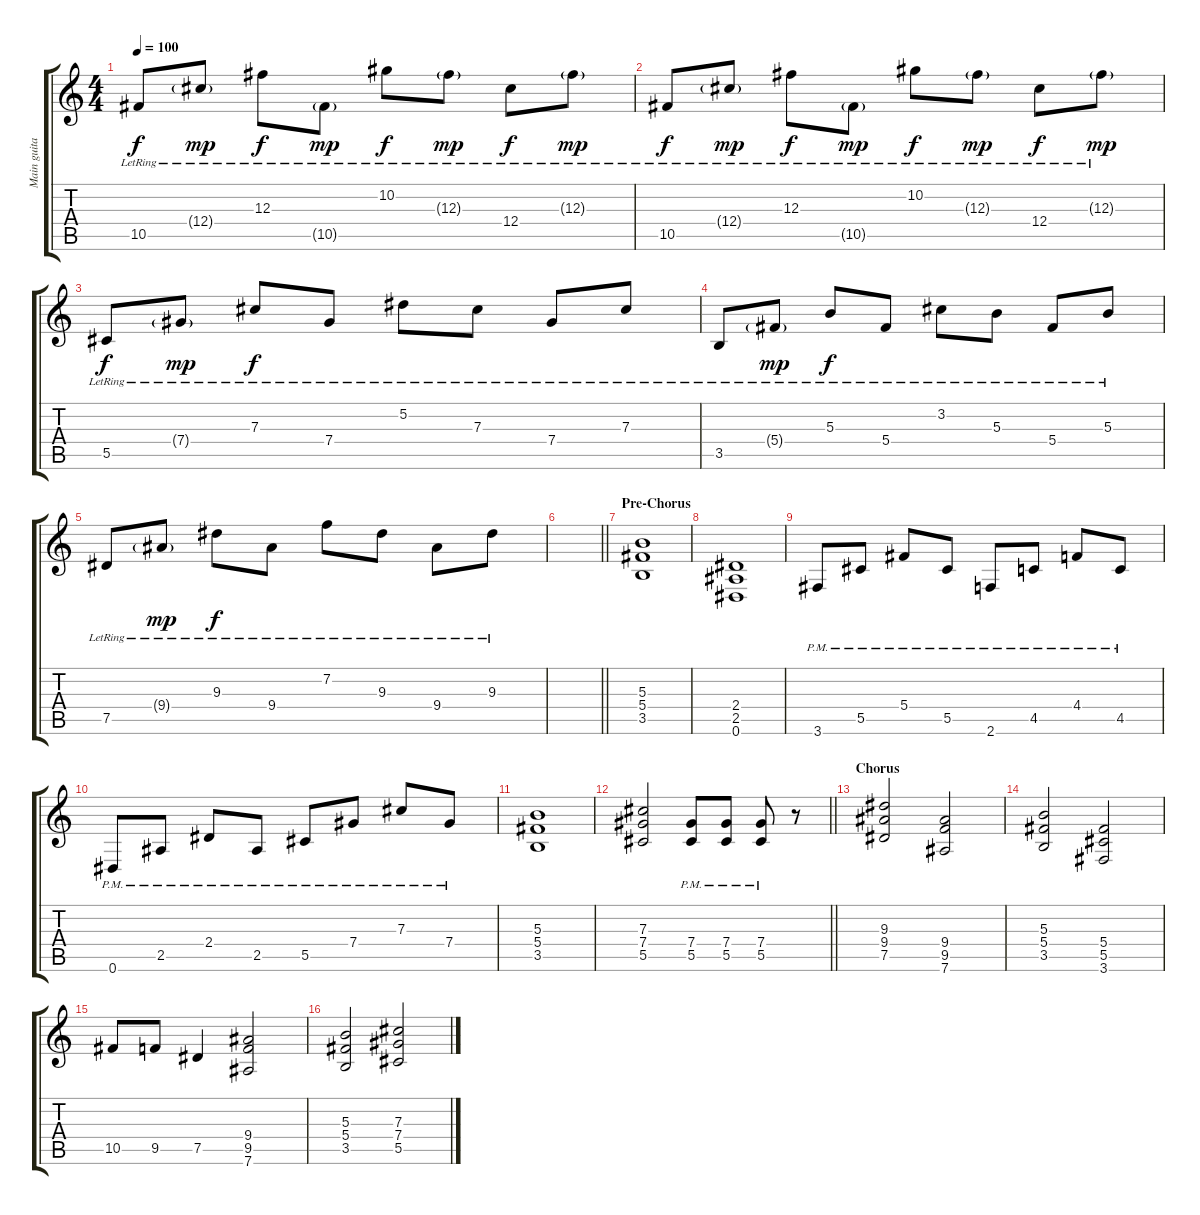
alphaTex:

\track ("Main guitar - Martin Sweet" "Main guita") {instrument electricguitarclean}
\staff {score tabs}
\tuning (Eb4 Bb3 Gb3 Db3 Ab2 Eb2) {hide}
\ts (4 4)
\tempo 100
\clef g2
\ks c
10.5{lr}.8{dy f} 12.4{g lr}.8{dy mp} 12.3{lr}.8{dy f} 10.5{g lr}.8{dy mp} 10.2{lr}.8{dy f} 12.3{g lr}.8{dy mp} 12.4{lr}.8{dy f} 12.3{g lr}.8{dy mp} |
10.5{lr}.8{dy f} 12.4{g lr}.8{dy mp} 12.3{lr}.8{dy f} 10.5{g lr}.8{dy mp} 10.2{lr}.8{dy f} 12.3{g lr}.8{dy mp} 12.4{lr}.8{dy f} 12.3{g lr}.8{dy mp} |
5.5{lr}.8{dy f} 7.4{g lr}.8{dy mp} 7.3{lr}.8{dy f} 7.4{lr}.8 5.2{lr}.8 7.3{lr}.8 7.4{lr}.8 7.3{lr}.8 |
3.5{lr}.8 5.4{g lr}.8{dy mp} 5.3{lr}.8{dy f} 5.4{lr}.8 3.2{lr}.8 5.3{lr}.8 5.4{lr}.8 5.3{lr}.8 |
7.5{lr}.8 9.4{g lr}.8{dy mp} 9.3{lr}.8{dy f} 9.4{lr}.8 7.2{lr}.8 9.3{lr}.8 9.4{lr}.8 9.3{lr}.8 |
\barLineRight lightlight
|
\section ("" "Pre-Chorus")
(5.3 5.4 3.5).1{instrument distortionguitar} |
(2.4 2.5 0.6).1 |
3.6{pm}.8 5.5{pm}.8 5.4{pm}.8 5.5{pm}.8 2.6{pm}.8 4.5{pm}.8 4.4{pm}.8 4.5{pm}.8 |
0.6{pm}.8 2.5{pm}.8 2.4{pm}.8 2.5{pm}.8 5.5{pm}.8 7.4{pm}.8 7.3{pm}.8 7.4{pm}.8 |
(5.3 5.4 3.5).1 |
\barLineRight lightlight
(7.3 7.4 5.5).2 (7.4{pm} 5.5{pm}).8 (7.4{pm} 5.5{pm}).8 (7.4{pm} 5.5{pm}).8 r.8 |
\section ("" "Chorus")
(9.3 9.4 7.5).2 (9.4 9.5 7.6).2 |
(5.3 5.4 3.5).2 (5.4 5.5 3.6).2 |
10.5.8 9.5.8 7.5.4 (9.4 9.5 7.6).2 |
(5.3 5.4 3.5).2 (7.3 7.4 5.5).2
